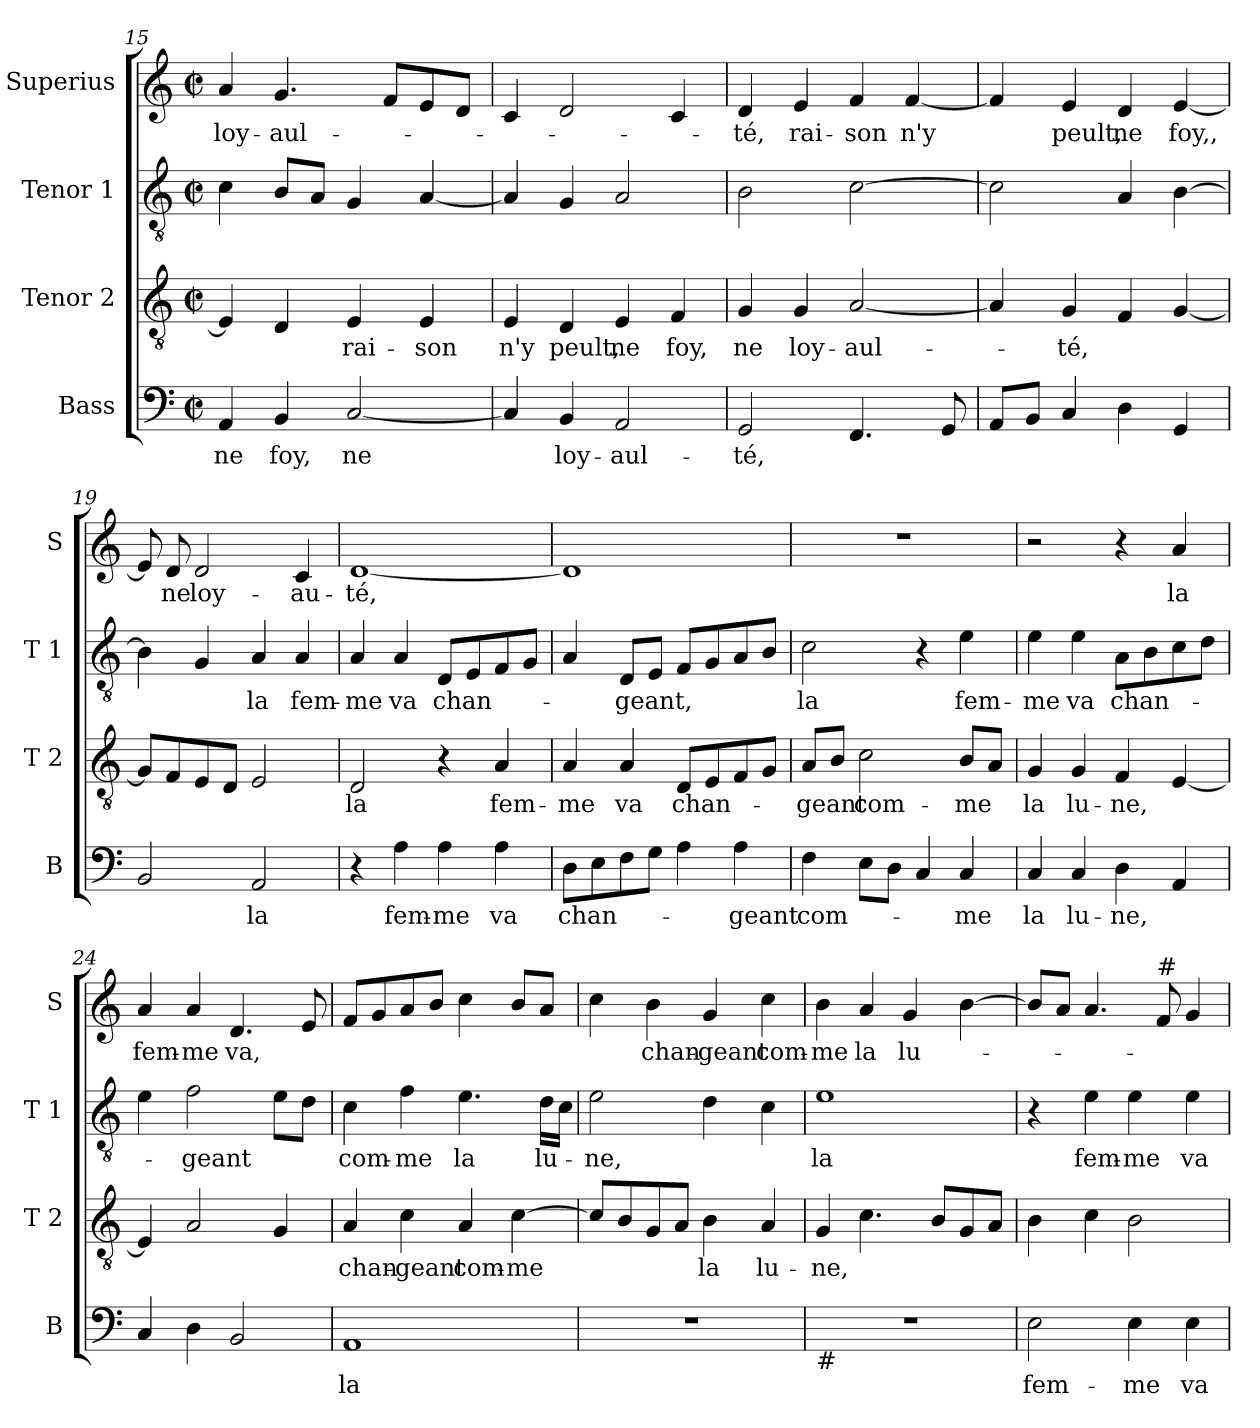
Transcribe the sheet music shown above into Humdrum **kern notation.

**kern	**text	**kern	**text	**kern	**text	**kern	**text
*part4	*part4	*part3	*part3	*part2	*part2	*part1	*part1
*staff4	*staff4	*staff3	*staff3	*staff2	*staff2	*staff1	*staff1
*I"Bass	*	*I"Tenor 2	*	*I"Tenor 1	*	*I"Superius	*
*I'B	*	*I'T 2	*	*I'T 1	*	*I'S	*
*clefF4	*	*clefGv2	*	*clefGv2	*	*clefG2	*
*k[]	*	*k[]	*	*k[]	*	*k[]	*
*C:	*	*C:	*	*C:	*	*C:	*
*M2/2	*	*M2/2	*	*M2/2	*	*M2/2	*
*met(c|)	*	*met(c|)	*	*met(c|)	*	*met(c|)	*
=15	=15	=15	=15	=15	=15	=15	=15
4AA/	ne	4E/]	.	4c\	.	4a/	loy-
4BB/	foy,	4D/	.	8B/L	.	4.g/	-aul-
.	.	.	.	8A/J	.	.	.
[2C/	ne	4E/	rai-	4G/	.	.	.
.	.	.	.	.	.	8f/L	.
.	.	4E/	-son	[4A/	.	8e/	.
.	.	.	.	.	.	8d/J	.
=16	=16	=16	=16	=16	=16	=16	=16
4C/]	.	4E/	n'y	4A/]	.	4c/	.
4BB/	loy-	4D/	peult,	4G/	.	2d/	.
2AA/	-aul-	4E/	ne	2A/	.	.	.
.	.	4F/	foy,	.	.	4c/	.
=17	=17	=17	=17	=17	=17	=17	=17
2GG/	-té,	4G/	ne	2B\	.	4d/	-té,
.	.	4G/	loy-	.	.	4e/	rai-
4.FF/	.	[2A/	-aul-	[2c\	.	4f/	-son
.	.	.	.	.	.	[4f/	n'y
8GG/	.	.	.	.	.	.	.
!!LO:PB:g=z
=18	=18	=18	=18	=18	=18	=18	=18
8AA/L	.	4A/]	.	2c\]	.	4f/]	.
8BB/J	.	.	.	.	.	.	.
4C/	.	4G/	-té,	.	.	4e/	peult,
4D\	.	4F/	.	4A/	.	4d/	ne
4GG/	.	[4G/	.	[4B\	.	[4e/	foy,,
=19	=19	=19	=19	=19	=19	=19	=19
2BB/	.	8G/L]	.	4B\]	.	8e/]	.
.	.	8F/	.	.	.	8d/	ne
.	.	8E/	.	4G/	.	2d/	loy-
.	.	8D/J	.	.	.	.	.
2AA/	la	2E/	.	4A/	la	.	.
.	.	.	.	4A/	fem-	4c/	-au-
=20	=20	=20	=20	=20	=20	=20	=20
4r	.	2D/	la	4A/	-me	[1d	-té,
4A\	fem-	.	.	4A/	va	.	.
4A\	-me	4r	.	8D/L	chan-	.	.
.	.	.	.	8E/	.	.	.
4A\	va	4A/	fem-	8F/	.	.	.
.	.	.	.	8G/J	.	.	.
=21	=21	=21	=21	=21	=21	=21	=21
8D\L	chan-	4A/	-me	4A/	.	1d]	.
8E\	.	.	.	.	.	.	.
8F\	.	4A/	va	8D/L	-geant,	.	.
8G\J	.	.	.	8E/J	.	.	.
4A\	.	8D/L	chan-	8F/L	.	.	.
.	.	8E/	.	8G/	.	.	.
4A\	-geant	8F/	.	8A/	.	.	.
.	.	8G/J	.	8B/J	.	.	.
=22	=22	=22	=22	=22	=22	=22	=22
4F\	com-	8A/L	-geant	2c\	la	1r	.
.	.	8B/J	.	.	.	.	.
8E\L	.	2c\	com-	.	.	.	.
8D\J	.	.	.	.	.	.	.
4C/	.	.	.	4r	.	.	.
4C/	-me	8B/L	-me	4e\	fem-	.	.
.	.	8A/J	.	.	.	.	.
=23	=23	=23	=23	=23	=23	=23	=23
4C/	la	4G/	la	4e\	-me	2r	.
4C/	lu-	4G/	lu-	4e\	va	.	.
4D\	-ne,	4F/	-ne,	8A\L	chan-	4r	.
.	.	.	.	8B\	.	.	.
4AA/	.	[4E/	.	8c\	.	4a/	la
.	.	.	.	8d\J	.	.	.
!!LO:LB:g=z
=24	=24	=24	=24	=24	=24	=24	=24
4C/	.	4E/]	.	4e\	.	4a/	fem-
4D\	.	2A/	.	2f\	-geant	4a/	-me
2BB/	.	.	.	.	.	4.d/	va,
.	.	4G/	.	8e\L	.	.	.
.	.	.	.	8d\J	.	8e/	.
=25	=25	=25	=25	=25	=25	=25	=25
1AA	la	4A/	chan-	4c\	com-	8f/L	.
.	.	.	.	.	.	8g/	.
.	.	4c\	-geant	4f\	-me	8a/	.
.	.	.	.	.	.	8b/J	.
.	.	4A/	com-	4.e\	la	4cc\	.
.	.	[4c\	-me	.	.	8b/L	.
.	.	.	.	16d\LL	lu-	8a/J	.
.	.	.	.	16c\JJ	.	.	.
=26	=26	=26	=26	=26	=26	=26	=26
1r	.	8c/L]	.	2e\	-ne,	4cc\	.
.	.	8B/	.	.	.	.	.
.	.	8G/	.	.	.	4b\	chan-
.	.	8A/J	.	.	.	.	.
.	.	4B\	la	4d\	.	4g/	-geant
.	.	4A/	lu-	4c\	.	4cc\	com-
=27	=27	=27	=27	=27	=27	=27	=27
!LO:TX:b:t=#	!	!	!	!	!	!	!
1r	.	4G/	-ne,	1e	la	4b\	-me
.	.	4.c\	.	.	.	4a/	la
.	.	.	.	.	.	4g/	lu-
.	.	8B/L	.	.	.	.	.
.	.	8G/	.	.	.	[4b\	.
.	.	8A/J	.	.	.	.	.
=28	=28	=28	=28	=28	=28	=28	=28
2E\	fem-	4B\	.	4r	.	8b/L]	.
.	.	.	.	.	.	8a/J	.
.	.	4c\	.	4e\	fem-	4.a/	.
4E\	-me	2B\	.	4e\	-me	.	.
!	!	!	!	!	!	!LO:TX:a:t=#	!
.	.	.	.	.	.	8f/	.
4E\	va	.	.	4e\	va	4g/	.
=	=	=	=	=	=	=	=
*-	*-	*-	*-	*-	*-	*-	*-
